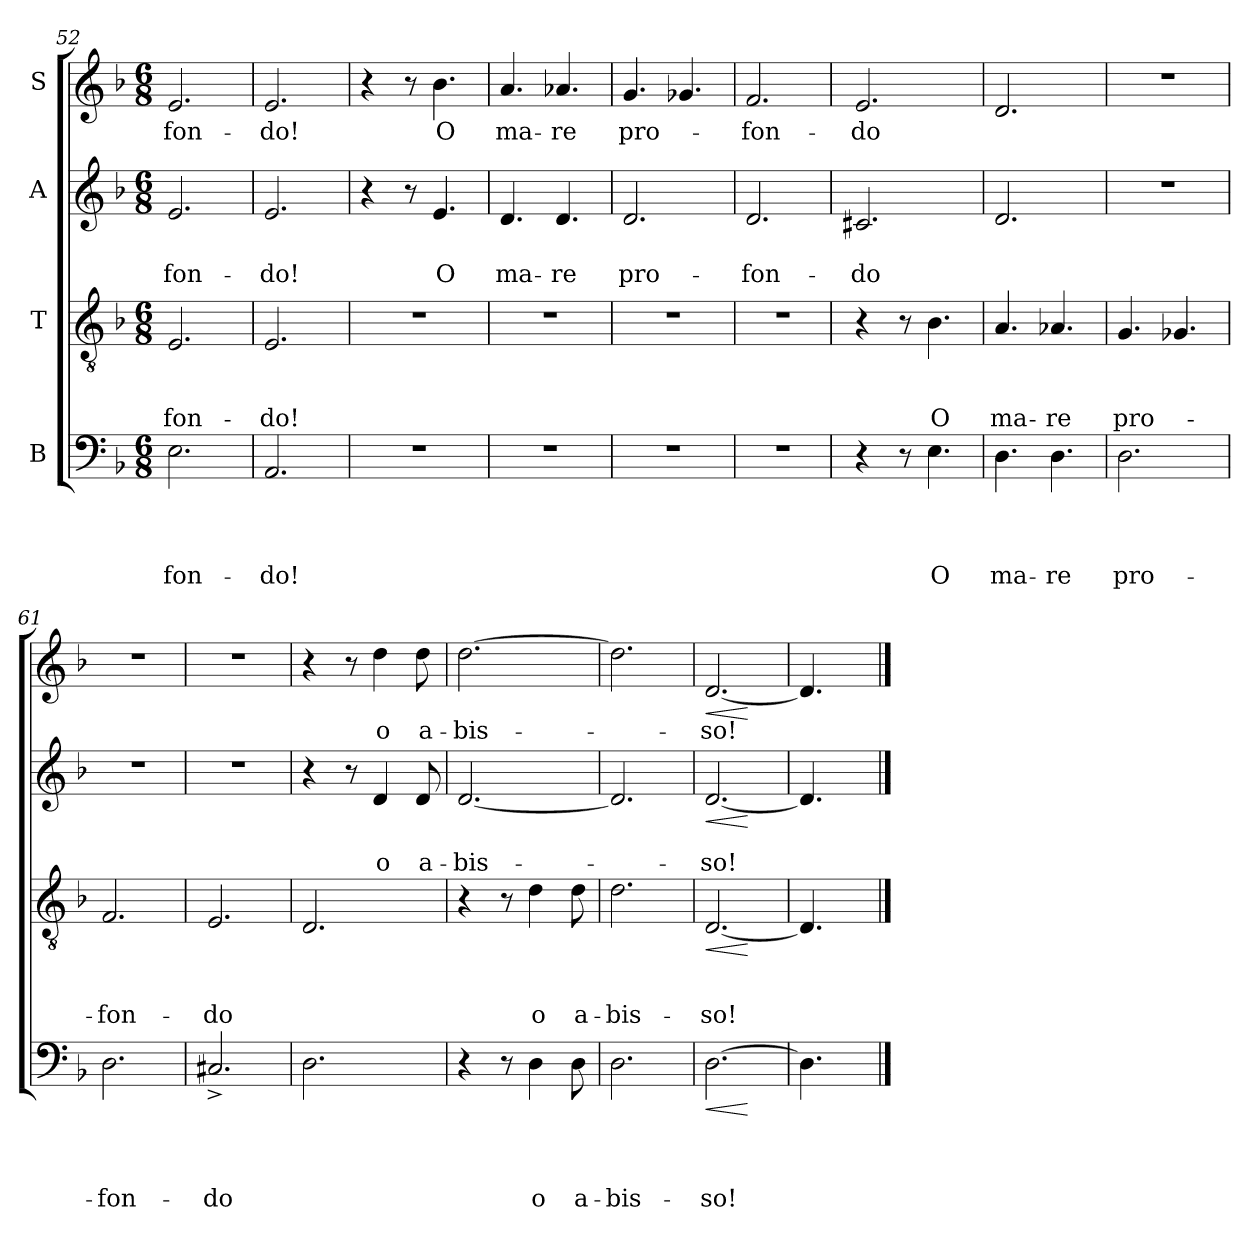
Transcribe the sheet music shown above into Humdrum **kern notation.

**kern	**text	**text	**text	**text	**dynam	**kern	**text	**text	**text	**dynam	**kern	**text	**text	**dynam	**kern	**text	**dynam
*part4	*part4	*part4	*part4	*part4	*part4	*part3	*part3	*part3	*part3	*part3	*part2	*part2	*part2	*part2	*part1	*part1	*part1
*staff4	*staff4	*staff4	*staff4	*staff4	*staff4	*staff3	*staff3	*staff3	*staff3	*staff3	*staff2	*staff2	*staff2	*staff2	*staff1	*staff1	*staff1
*I"B	*	*	*	*	*	*I"T	*	*	*	*	*I"A	*	*	*	*I"S	*	*
*clefF4	*	*	*	*	*	*clefGv2	*	*	*	*	*clefG2	*	*	*	*clefG2	*	*
*k[b-]	*	*	*	*	*	*k[b-]	*	*	*	*	*k[b-]	*	*	*	*k[b-]	*	*
*F:	*	*	*	*	*	*F:	*	*	*	*	*F:	*	*	*	*F:	*	*
*M6/8	*	*	*	*	*	*M6/8	*	*	*	*	*M6/8	*	*	*	*M6/8	*	*
=52	=52	=52	=52	=52	=52	=52	=52	=52	=52	=52	=52	=52	=52	=52	=52	=52	=52
!	!	!	!	!LO:LY:b	!	!	!	!	!LO:LY:b	!	!	!	!LO:LY:b	!	!	!LO:LY:b	!
2.E\	.	.	.	-fon-	.	2.E/	.	.	-fon-	.	2.e/	.	-fon-	.	2.e/	-fon-	.
=53	=53	=53	=53	=53	=53	=53	=53	=53	=53	=53	=53	=53	=53	=53	=53	=53	=53
!	!	!	!	!LO:LY:b	!	!	!	!	!LO:LY:b	!	!	!	!LO:LY:b	!	!	!LO:LY:b	!
2.AA/	.	.	.	-do!	.	2.E/	.	.	-do!	.	2.e/	.	-do!	.	2.e/	-do!	.
!!LO:LB:g=z
=54	=54	=54	=54	=54	=54	=54	=54	=54	=54	=54	=54	=54	=54	=54	=54	=54	=54
!LO:N:vis=1	!	!	!	!	!	!LO:N:vis=1	!	!	!	!	!	!	!	!	!	!	!
2.r	.	.	.	.	.	2.r	.	.	.	.	4r	.	.	.	4r	.	.
.	.	.	.	.	.	.	.	.	.	.	8r	.	.	.	8r	.	.
!	!	!	!	!	!	!	!	!	!	!	!	!	!LO:LY:b	!	!	!LO:LY:b	!
.	.	.	.	.	.	.	.	.	.	.	4.e/	.	O	.	4.b-\	O	.
=55	=55	=55	=55	=55	=55	=55	=55	=55	=55	=55	=55	=55	=55	=55	=55	=55	=55
!LO:N:vis=1	!	!	!	!	!	!LO:N:vis=1	!	!	!	!	!	!	!LO:LY:b	!	!	!LO:LY:b	!
2.r	.	.	.	.	.	2.r	.	.	.	.	4.d/	.	ma-	.	4.a/	ma-	.
!	!	!	!	!	!	!	!	!	!	!	!	!	!LO:LY:b	!	!	!LO:LY:b	!
.	.	.	.	.	.	.	.	.	.	.	4.d/	.	-re	.	4.a-X/	-re	.
=56	=56	=56	=56	=56	=56	=56	=56	=56	=56	=56	=56	=56	=56	=56	=56	=56	=56
!LO:N:vis=1	!	!	!	!	!	!LO:N:vis=1	!	!	!	!	!	!	!LO:LY:b	!	!	!LO:LY:b	!
2.r	.	.	.	.	.	2.r	.	.	.	.	2.d/	.	pro-	.	4.g/	pro-	.
.	.	.	.	.	.	.	.	.	.	.	.	.	.	.	4.g-X/	.	.
=57	=57	=57	=57	=57	=57	=57	=57	=57	=57	=57	=57	=57	=57	=57	=57	=57	=57
!LO:N:vis=1	!	!	!	!	!	!LO:N:vis=1	!	!	!	!	!	!	!LO:LY:b	!	!	!LO:LY:b	!
2.r	.	.	.	.	.	2.r	.	.	.	.	2.d/	.	-fon-	.	2.f/	-fon-	.
=58	=58	=58	=58	=58	=58	=58	=58	=58	=58	=58	=58	=58	=58	=58	=58	=58	=58
!	!	!	!	!	!	!	!	!	!	!	!	!	!LO:LY:b	!	!	!LO:LY:b	!
4r	.	.	.	.	.	4r	.	.	.	.	2.c#X/	.	-do	.	2.e/	-do	.
8r	.	.	.	.	.	8r	.	.	.	.	.	.	.	.	.	.	.
!	!	!	!	!LO:LY:b	!	!	!	!	!LO:LY:b	!	!	!	!	!	!	!	!
4.E\	.	.	.	O	.	4.B-\	.	.	O	.	.	.	.	.	.	.	.
=59	=59	=59	=59	=59	=59	=59	=59	=59	=59	=59	=59	=59	=59	=59	=59	=59	=59
!	!	!	!	!LO:LY:b	!	!	!	!	!LO:LY:b	!	!	!	!	!	!	!	!
4.D\	.	.	.	ma-	.	4.A/	.	.	ma-	.	2.d/	.	.	.	2.d/	.	.
!	!	!	!	!LO:LY:b	!	!	!	!	!LO:LY:b	!	!	!	!	!	!	!	!
4.D\	.	.	.	-re	.	4.A-X/	.	.	-re	.	.	.	.	.	.	.	.
=60	=60	=60	=60	=60	=60	=60	=60	=60	=60	=60	=60	=60	=60	=60	=60	=60	=60
!	!	!	!	!LO:LY:b	!	!	!	!	!LO:LY:b	!	!LO:N:vis=1	!	!	!	!LO:N:vis=1	!	!
2.D\	.	.	.	pro-	.	4.G/	.	.	pro-	.	2.r	.	.	.	2.r	.	.
.	.	.	.	.	.	4.G-X/	.	.	.	.	.	.	.	.	.	.	.
=61	=61	=61	=61	=61	=61	=61	=61	=61	=61	=61	=61	=61	=61	=61	=61	=61	=61
!	!	!	!	!LO:LY:b	!	!	!	!	!LO:LY:b	!	!LO:N:vis=1	!	!	!	!LO:N:vis=1	!	!
2.D\	.	.	.	-fon-	.	2.F/	.	.	-fon-	.	2.r	.	.	.	2.r	.	.
=62	=62	=62	=62	=62	=62	=62	=62	=62	=62	=62	=62	=62	=62	=62	=62	=62	=62
!	!	!	!	!LO:LY:b	!	!	!	!	!LO:LY:b	!	!LO:N:vis=1	!	!	!	!LO:N:vis=1	!	!
2.C#X^</	.	.	.	-do	.	2.E/	.	.	-do	.	2.r	.	.	.	2.r	.	.
=63	=63	=63	=63	=63	=63	=63	=63	=63	=63	=63	=63	=63	=63	=63	=63	=63	=63
2.D\	.	.	.	.	.	2.D/	.	.	.	.	4r	.	.	.	4r	.	.
.	.	.	.	.	.	.	.	.	.	.	8r	.	.	.	8r	.	.
!	!	!	!	!	!	!	!	!	!	!	!	!	!LO:LY:b	!	!	!LO:LY:b	!
.	.	.	.	.	.	.	.	.	.	.	4d/	.	o	.	4dd\	o	.
!	!	!	!	!	!	!	!	!	!	!	!	!	!LO:LY:b	!	!	!LO:LY:b	!
.	.	.	.	.	.	.	.	.	.	.	8d/	.	a-	.	8dd\	a-	.
=64	=64	=64	=64	=64	=64	=64	=64	=64	=64	=64	=64	=64	=64	=64	=64	=64	=64
!	!	!	!	!	!	!	!	!	!	!	!	!	!LO:LY:b	!	!	!LO:LY:b	!
4r	.	.	.	.	.	4r	.	.	.	.	[<2.d/	.	-bis-	.	[>2.dd\	-bis-	.
8r	.	.	.	.	.	8r	.	.	.	.	.	.	.	.	.	.	.
!	!	!	!	!LO:LY:b	!	!	!	!	!LO:LY:b	!	!	!	!	!	!	!	!
4D\	.	.	.	o	.	4d\	.	.	o	.	.	.	.	.	.	.	.
!	!	!	!	!LO:LY:b	!	!	!	!	!LO:LY:b	!	!	!	!	!	!	!	!
8D\	.	.	.	a-	.	8d\	.	.	a-	.	.	.	.	.	.	.	.
=65	=65	=65	=65	=65	=65	=65	=65	=65	=65	=65	=65	=65	=65	=65	=65	=65	=65
!	!	!	!	!LO:LY:b	!	!	!	!	!LO:LY:b	!	!	!	!	!	!	!	!
2.D\	.	.	.	-bis-	.	2.d\	.	.	-bis-	.	2.d/]	.	.	.	2.dd\]	.	.
=66	=66	=66	=66	=66	=66	=66	=66	=66	=66	=66	=66	=66	=66	=66	=66	=66	=66
!	!	!	!	!LO:LY:b	!LO:HP:b	!	!	!	!LO:LY:b	!LO:HP:b	!	!	!LO:LY:b	!LO:HP:b	!	!LO:LY:b	!LO:HP:b
[>2.D\	.	.	.	-so!	<	[<2.D/	.	.	-so!	<	[<2.d/	.	-so!	<	[<2.d/	-so!	<
.	.	.	.	.	[	.	.	.	.	[	.	.	.	[	.	.	[
=67	=67	=67	=67	=67	=67	=67	=67	=67	=67	=67	=67	=67	=67	=67	=67	=67	=67
*^	*	*	*	*	*	*^	*	*	*	*	*^	*	*	*	*^	*	*
4.D\]	16ryy	.	.	.	.	.	4.D/]	16ryy	.	.	.	.	4.d/]	16ryy	.	.	.	4.d/]	16ryy	.	.
.	4ryy	.	.	.	.	.	.	4ryy	.	.	.	.	.	4ryy	.	.	.	.	4ryy	.	.
.	16ryy	.	.	.	.	.	.	16ryy	.	.	.	.	.	16ryy	.	.	.	.	16ryy	.	.
*v	*v	*	*	*	*	*	*	*	*	*	*	*	*v	*v	*	*	*	*v	*v	*	*
*	*	*	*	*	*	*v	*v	*	*	*	*	*	*	*	*	*	*	*
==	==	==	==	==	==	==	==	==	==	==	==	==	==	==	==	==	==
*-	*-	*-	*-	*-	*-	*-	*-	*-	*-	*-	*-	*-	*-	*-	*-	*-	*-
